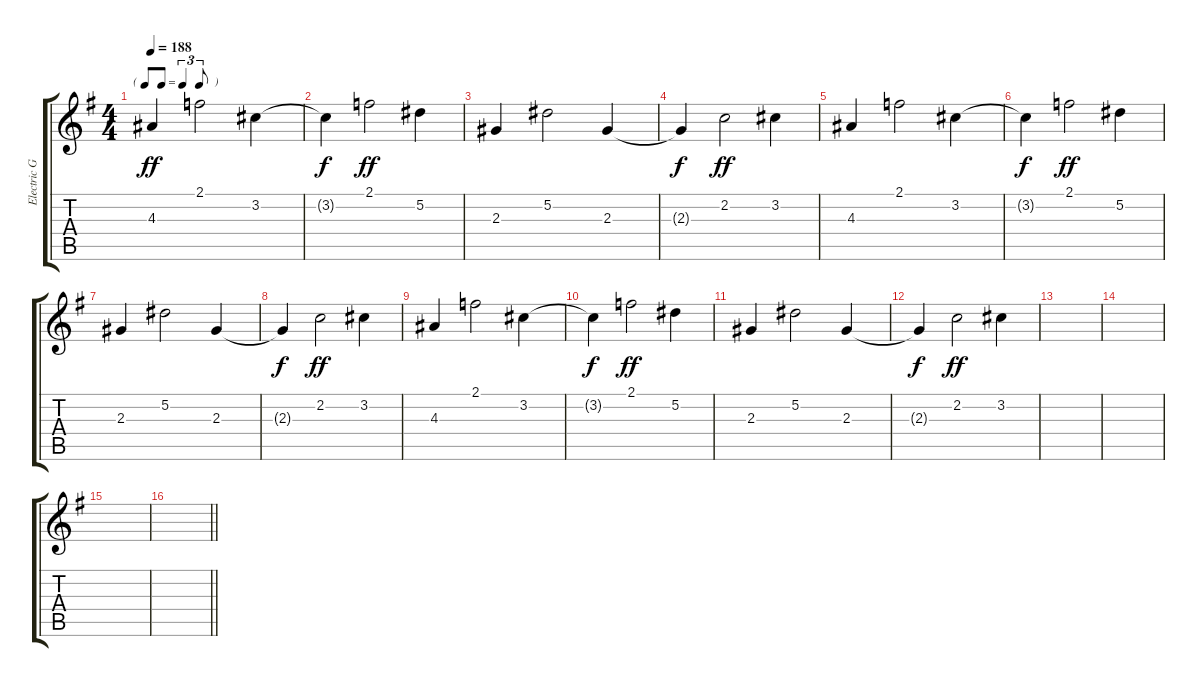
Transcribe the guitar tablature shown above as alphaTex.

\track ("Electric Guitar" "Electric G") {instrument distortionguitar}
\staff {score tabs}
\tuning (Eb4 Bb3 Gb3 Db3 Ab2 Eb2) {hide}
\ts (4 4)
\tf triplet8th
\tempo 188
\clef g2
\ks g
4.3.4{dy ff} 2.1.2 3.2.4 |
3.2{t}.4{dy f} 2.1.2{dy ff} 5.2.4 |
2.3.4 5.2.2 2.3.4 |
2.3{t}.4{dy f} 2.2.2{dy ff} 3.2.4 |
4.3.4 2.1.2 3.2.4 |
3.2{t}.4{dy f} 2.1.2{dy ff} 5.2.4 |
2.3.4 5.2.2 2.3.4 |
2.3{t}.4{dy f} 2.2.2{dy ff} 3.2.4 |
4.3.4 2.1.2 3.2.4 |
3.2{t}.4{dy f} 2.1.2{dy ff} 5.2.4 |
2.3.4 5.2.2 2.3.4 |
2.3{t}.4{dy f} 2.2.2{dy ff} 3.2.4 |
|
|
|
\barLineRight lightlight
